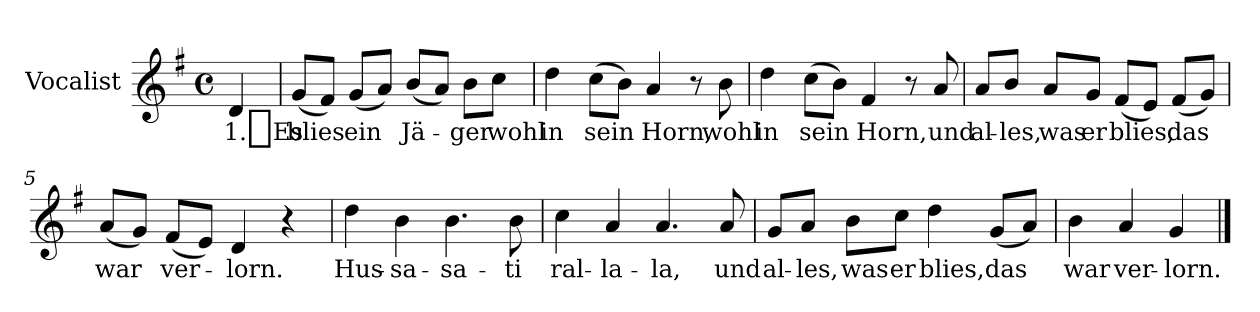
**kern	**text
*part1	*part1
*staff1	*staff1
*I"Vocalist	*
*k[f#]	*
*G:	*
*M4/4	*
*met(c)	*
=	=
4d	1._Es
=1	=1
(8gL	blies
8f#J)	.
(8gL	ein
8aJ)	.
(8bL	Jä-
8aJ)	.
8bL	-ger
8ccJ	wohl
=2	=2
4dd	in
(8ccL	sein
8bJ)	.
4a	Horn,
8r	.
8b	wohl
=3	=3
4dd	in
(8ccL	sein
8bJ)	.
4f#	Horn,
8r	.
8a	und
=4	=4
8aL	al-
8bJ	-les,
8aL	was
8gJ	er
(8f#L	blies,
8eJ)	.
(8f#L	das
8gJ)	.
=5	=5
(8aL	war
8gJ)	.
(8f#L	ver-
8eJ)	.
4d	-lorn.
4r	.
=6	=6
4dd	Hus-
4b	-sa-
4.b	-sa-
8b	-ti
=7	=7
4cc	ral-
4a	-la-
4.a	-la,
8a	und
=8	=8
8gL	al-
8aJ	-les,
8bL	was
8ccJ	er
4dd	blies,
(8gL	das
8aJ)	.
=9	=9
4b	war
4a	ver-
4g	-lorn.
==	==
*-	*-
